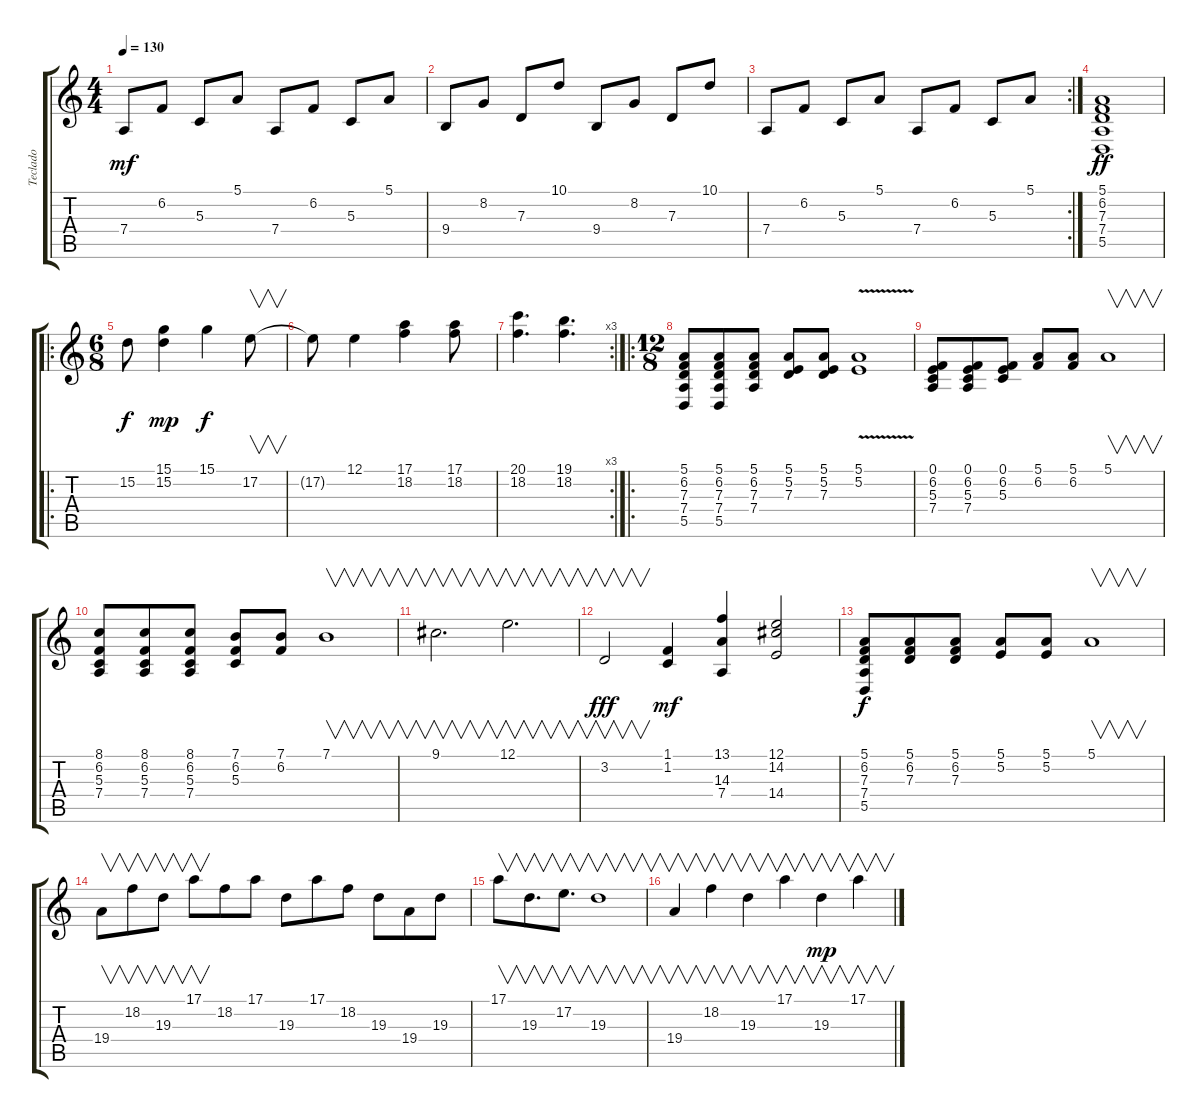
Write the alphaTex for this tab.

\track ("Teclado" "Teclado") {instrument drawbarorgan}
\staff {score tabs}
\tuning (E4 B3 G3 D3 A2 E2) {hide}
\ts (4 4)
\tempo 130
\clef g2
\ks c
7.4.8{dy mf} 6.2.8 5.3.8 5.1.8 7.4.8 6.2.8 5.3.8 5.1.8 |
9.4.8 8.2.8 7.3.8 10.1.8 9.4.8 8.2.8 7.3.8 10.1.8 |
\rc 2
7.4.8 6.2.8 5.3.8 5.1.8 7.4.8 6.2.8 5.3.8 5.1.8 |
(5.1 6.2 7.3 7.4 5.5).1{dy ff} |
\ro
\ts (6 8)
15.2.8{dy f} (15.1 15.2).4{dy mp} 15.1.4{dy f} 17.2.8{v} |
17.2{t}.8 12.1.4 (17.1 18.2).4 (17.1 18.2).8 |
\rc 3
(20.1 18.2).4{d} (19.1 18.2).4{d} |
\ro
\ts (12 8)
(5.1 6.2 7.3 7.4 5.5).8 (5.1 6.2 7.3 7.4 5.5).8 (5.1 6.2 7.3 7.4).8 (5.1 5.2 7.3).8 (5.1 5.2 7.3).8 (5.1{v} 5.2).1 |
(0.1 6.2 5.3 7.4).8 (0.1 6.2 5.3 7.4).8 (0.1 6.2 5.3).8 (5.1 6.2).8 (5.1 6.2).8 5.1.1{v} |
(8.1 6.2 5.3 7.4).8 (8.1 6.2 5.3 7.4).8 (8.1 6.2 5.3 7.4).8 (7.1 6.2 5.3).8 (7.1 6.2).8 7.1.1{v} |
9.1.2{v d} 12.1.2{v d} |
3.2.2{v dy fff} (1.1 1.2).4{dy mf} (13.1 14.3 7.4).4 (12.1 14.2 14.4).2 |
(5.1 6.2 7.3 7.4 5.5).8{dy f} (5.1 6.2 7.3).8 (5.1 6.2 7.3).8 (5.1 5.2).8 (5.1 5.2).8 5.1.1{v} |
19.4.8{v} 18.2.8{v} 19.3.8{v} 17.1.8{v} 18.2.8 17.1.8 19.3.8 17.1.8 18.2.8 19.3.8 19.4.8 19.3.8 |
17.1.8{v} 19.3.8{v d} 17.2.8{v d} 19.3.1{v} |
19.4.4{v} 18.2.4{v} 19.3.4{v} 17.1.4{v} 19.3.4{v dy mp} 17.1.4{v}
